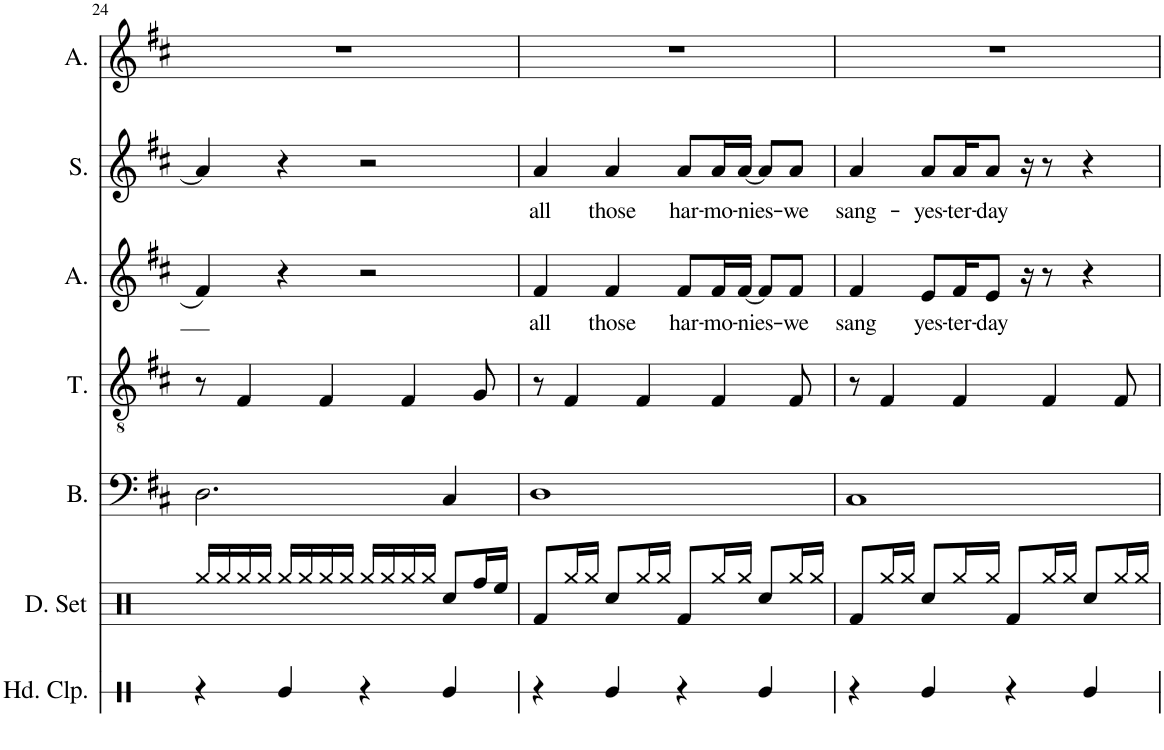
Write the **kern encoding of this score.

**kern	**kern	**kern	**kern	**kern	**text	**kern	**text	**kern
*part7	*part6	*part5	*part4	*part3	*part3	*part2	*part2	*part1
*staff7	*staff6	*staff5	*staff4	*staff3	*staff3	*staff2	*staff2	*staff1
*I"Hand Clap	*I"Drumset	*I"Bass	*I"Tenor	*I"Alto	*	*I"Soprano	*	*I"Alto
*I'Hd. Clp.	*I'D. Set	*I'B.	*I'T.	*I'A.	*	*I'S.	*	*I'A.
!!LO:PB:g=z
*clefX	*clefX	*clefF4	*clefGv2	*clefG2	*	*clefG2	*	*clefG2
*k[]	*k[]	*k[f#c#]	*k[f#c#]	*k[f#c#]	*	*k[f#c#]	*	*k[f#c#]
*M4/4	*M4/4	*M4/4	*M4/4	*M4/4	*	*M4/4	*	*M4/4
=24	=24	=24	=24	=24	=24	=24	=24	=24
4r	16Rgg/LL	2.D\	8r	4f#/	.	4a/]	.	1r
.	16Rgg/	.	.	.	.	.	.	.
.	16Rgg/	.	4F#/	.	.	.	.	.
.	16Rgg/JJ	.	.	.	.	.	.	.
4Re/	16Rgg/LL	.	.	4r	.	4r	.	.
.	16Rgg/	.	.	.	.	.	.	.
.	16Rgg/	.	4F#/	.	.	.	.	.
.	16Rgg/JJ	.	.	.	.	.	.	.
4r	16Rgg/LL	.	.	2r	.	2r	.	.
.	16Rgg/	.	.	.	.	.	.	.
.	16Rgg/	.	4F#/	.	.	.	.	.
.	16Rgg/JJ	.	.	.	.	.	.	.
4Re/	8Rcc/L	4C#/	.	.	.	.	.	.
.	16Rff/L	.	8G/	.	.	.	.	.
.	16Ree/JJ	.	.	.	.	.	.	.
=25	=25	=25	=25	=25	=25	=25	=25	=25
!	!	!	!	!	!LO:LY:b	!	!LO:LY:b	!
4r	8Rf/L	1D	8r	4f#/	all	4a/	all	1r
.	16Rgg/L	.	4F#/	.	.	.	.	.
.	16Rgg/JJ	.	.	.	.	.	.	.
!	!	!	!	!	!LO:LY:b	!	!LO:LY:b	!
4Re/	8Rcc/L	.	.	4f#/	those	4a/	those	.
.	16Rgg/L	.	4F#/	.	.	.	.	.
.	16Rgg/JJ	.	.	.	.	.	.	.
!	!	!	!	!	!LO:LY:b	!	!LO:LY:b	!
4r	8Rf/L	.	.	8f#/L	har-	8a/L	har-	.
!	!	!	!	!	!LO:LY:b	!	!LO:LY:b	!
.	16Rgg/L	.	4F#/	16f#/L	-mo-	16a/L	-mo-	.
!	!	!	!	!	!LO:LY:b	!	!LO:LY:b	!
.	16Rgg/JJ	.	.	[16f#/JJ	-nies-	[16a/JJ	-nies-	.
4Re/	8Rcc/L	.	.	8f#/L]	.	8a/L]	.	.
!	!	!	!	!	!LO:LY:b	!	!LO:LY:b	!
.	16Rgg/L	.	8F#/	8f#/J	we	8a/J	we	.
.	16Rgg/JJ	.	.	.	.	.	.	.
=26	=26	=26	=26	=26	=26	=26	=26	=26
!	!	!	!	!	!LO:LY:b	!	!LO:LY:b	!
4r	8Rf/L	1C#	8r	4f#/	sang	4a/	sang-	1r
.	16Rgg/L	.	4F#/	.	.	.	.	.
.	16Rgg/JJ	.	.	.	.	.	.	.
!	!	!	!	!	!LO:LY:b	!	!LO:LY:b	!
4Re/	8Rcc/L	.	.	8e/L	yes-	8a/L	yes-	.
!	!	!	!	!	!LO:LY:b	!	!LO:LY:b	!
.	16Rgg/L	.	4F#/	16f#/K	-ter-	16a/K	-ter-	.
!	!	!	!	!	!LO:LY:b	!	!LO:LY:b	!
.	16Rgg/JJ	.	.	8e/J	-day	8a/J	-day	.
4r	8Rf/L	.	.	.	.	.	.	.
.	.	.	.	16r	.	16r	.	.
.	16Rgg/L	.	4F#/	8r	.	8r	.	.
.	16Rgg/JJ	.	.	.	.	.	.	.
4Re/	8Rcc/L	.	.	4r	.	4r	.	.
.	16Rgg/L	.	8F#/	.	.	.	.	.
.	16Rgg/JJ	.	.	.	.	.	.	.
=	=	=	=	=	=	=	=	=
*-	*-	*-	*-	*-	*-	*-	*-	*-
